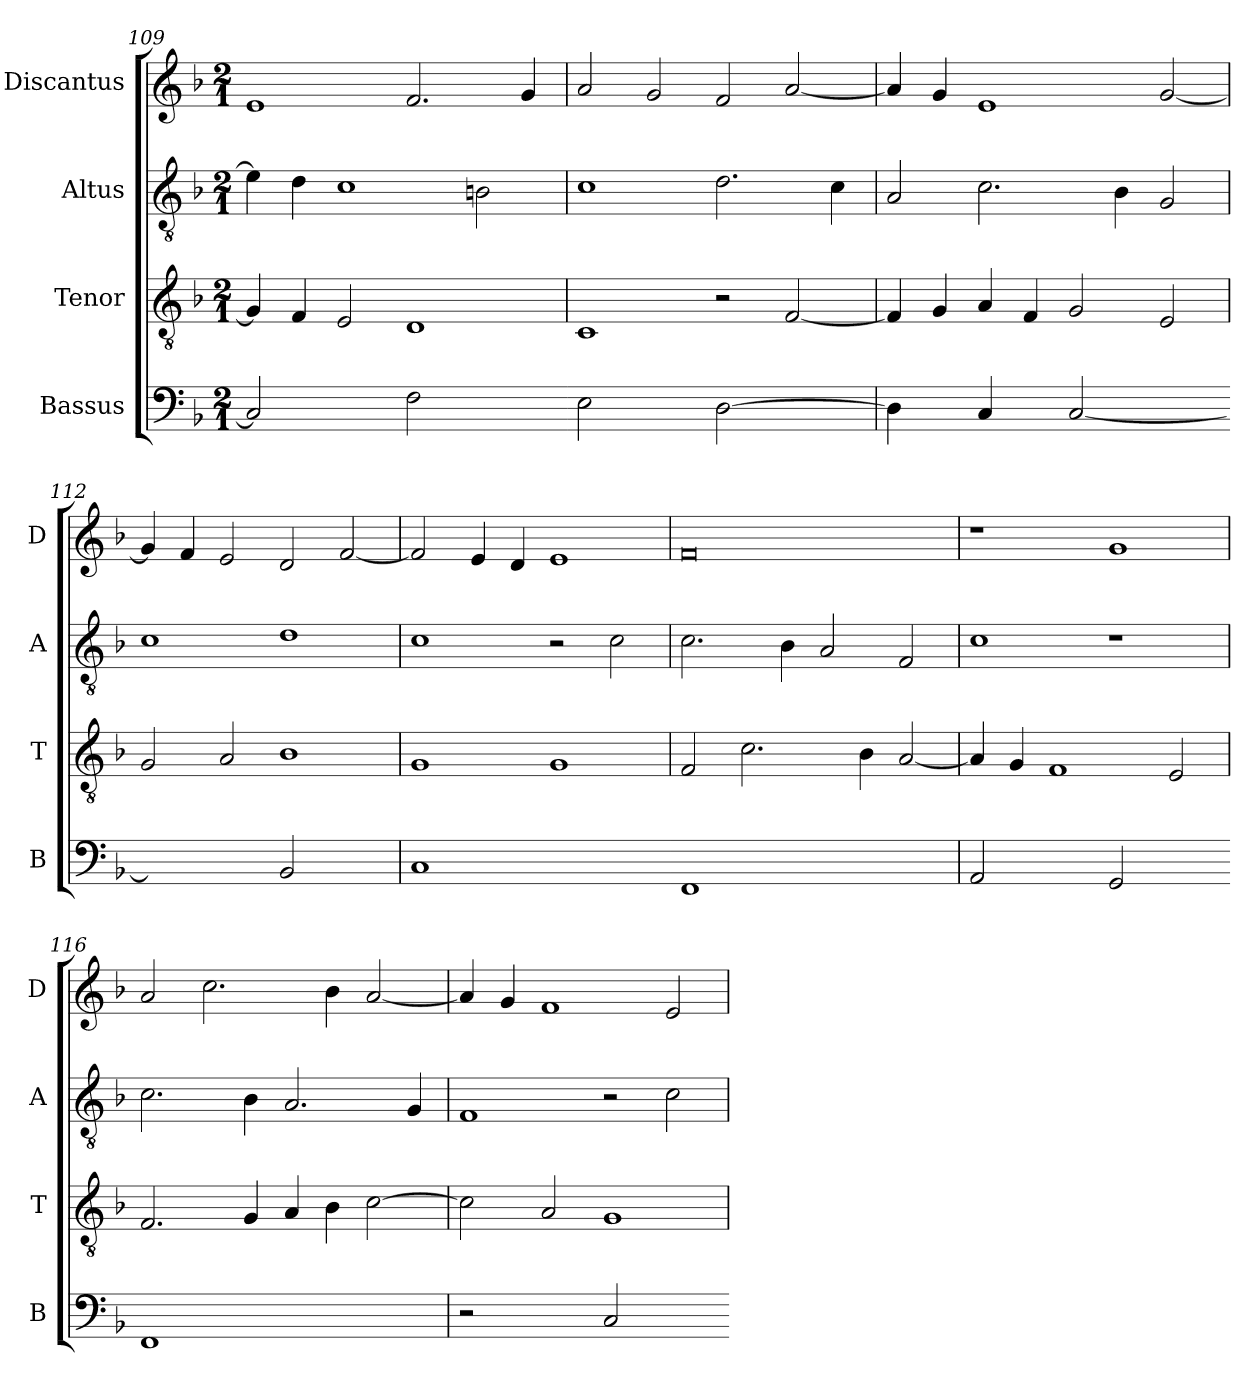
**kern	**kern	**kern	**kern
*part4	*part3	*part2	*part1
*staff4	*staff3	*staff2	*staff1
*I"Bassus	*I"Tenor	*I"Altus	*I"Discantus
*I'B	*I'T	*I'A	*I'D
*clefF4	*clefGv2	*clefGv2	*clefG2
*k[b-]	*k[b-]	*k[b-]	*k[b-]
*M2/1	*M2/1	*M2/1	*M2/1
=109	=109	=109	=109
!LO:N:vis=2	!	!	!
1C]	4G/]	4e\]	1e
.	4F/	4d\	.
.	2E/	1c	.
!LO:N:vis=2	!	!	!
1F	1D	.	2.f/
.	.	2Bn\	.
.	.	.	4g/
=110-	=110	=110	=110
!LO:N:vis=2	!	!	!
1E	1C	1c	2a/
.	.	.	2g/
!LO:N:vis=2	!	!	!
[1D	2r	2.d\	2f/
.	[2F/	.	[2a/
.	.	4c\	.
=111	=111	=111	=111
!LO:N:vis=4	!	!	!
2D\]	4F/]	2A/	4a/]
.	4G/	.	4g/
!LO:N:vis=4	!	!	!
2C/	4A/	2.c\	1e
.	4F/	.	.
!LO:N:vis=2	!	!	!
[1C	2G/	.	.
.	.	4B-\	.
.	2E/	2G/	[2g/
=112-	=112	=112	=112
!LO:N:vis=2	!	!	!
1Cyy]	2G/	1c	4g/]
.	.	.	4f/
.	2A/	.	2e/
!LO:N:vis=2	!	!	!
1BB-	1B-	1d	2d/
.	.	.	[2f/
=113	=113	=113	=113
!LO:N:vis=1	!	!	!
0C	1G	1c	2f/]
.	.	.	4e/
.	.	.	4d/
.	1G	2r	1e
.	.	2c\	.
=114-	=114	=114	=114
!LO:N:vis=1	!	!	!
0FF	2F/	2.c\	0f
.	2.c\	.	.
.	.	4B-\	.
.	.	2A/	.
.	4B-\	.	.
.	[2A/	2F/	.
=115	=115	=115	=115
!LO:N:vis=2	!	!	!
1AA	4A/]	1c	1r
.	4G/	.	.
.	1F	.	.
!LO:N:vis=2	!	!	!
1GG	.	1r	1g
.	2E/	.	.
=116-	=116	=116	=116
!LO:N:vis=1	!	!	!
0FF	2.F/	2.c\	2a/
.	.	.	2.cc\
.	4G/	4B-\	.
.	4A/	2.A/	.
.	4B-\	.	4b-\
.	[2c\	.	[2a/
.	.	4G/	.
=117	=117	=117	=117
!LO:N:vis=2	!	!	!
1r	2c\]	1F	4a/]
.	.	.	4g/
.	2A/	.	1f
!LO:N:vis=2	!	!	!
1C	1G	2r	.
.	.	2c\	2e/
=-	=	=	=
*-	*-	*-	*-
